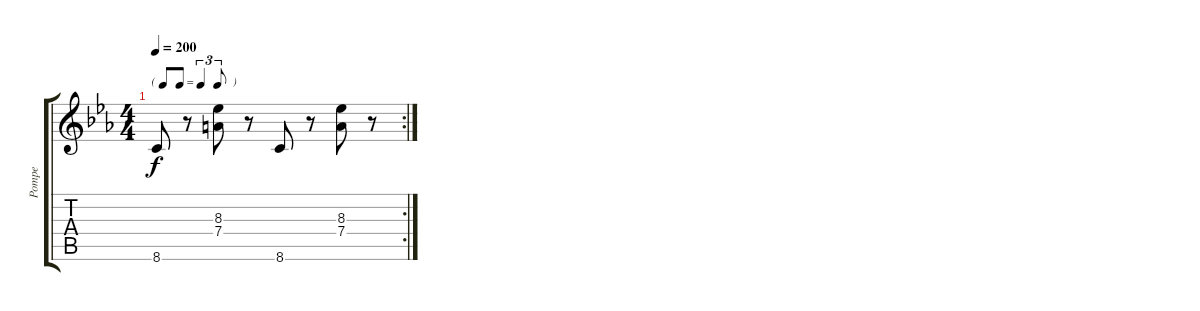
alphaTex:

\track ("Pompe" "Pompe") {instrument acousticguitarsteel}
\staff {score tabs}
\tuning (E4 B3 G3 D3 A2 E2) {hide}
\rc 2
\ts (4 4)
\tf triplet8th
\tempo 200
\clef g2
\ks cminor
8.6.8{dy f} r.8 (8.3 7.4).8 r.8 8.6.8 r.8 (8.3 7.4).8 r.8
